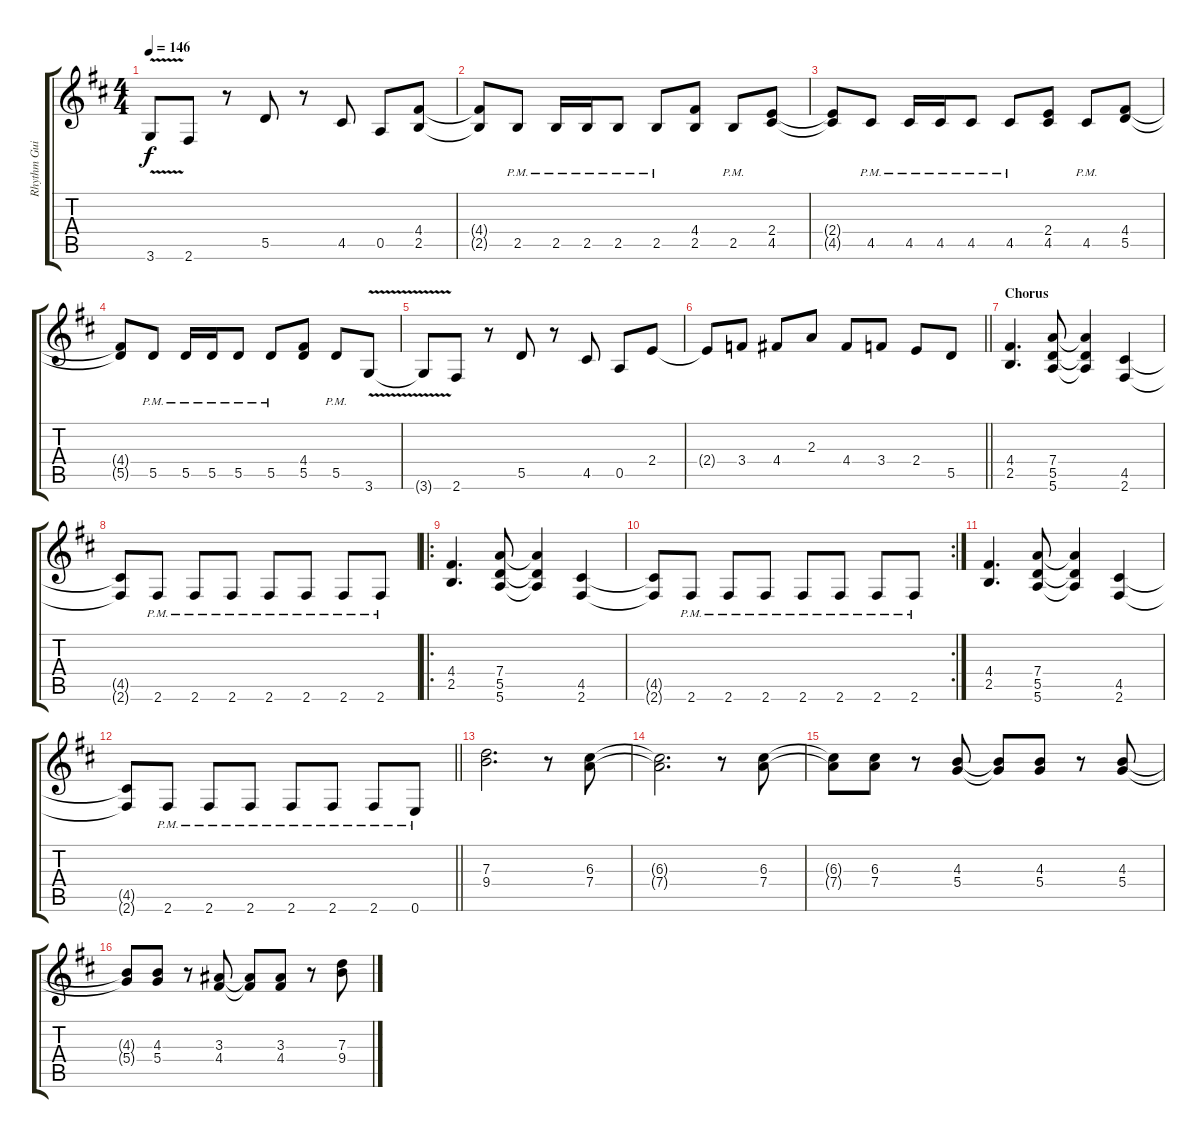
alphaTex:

\track ("Rhythm Guitar" "Rhythm Gui") {instrument overdrivenguitar}
\staff {score tabs}
\tuning (E4 B3 G3 D3 A2 E2) {hide}
\ts (4 4)
\tempo 146
\clef g2
\ks d
3.6{v t}.8{dy f} 2.6.8 r.8 5.5.8 r.8 4.5.8 0.5.8 (4.4 2.5).8 |
(4.4{t} 2.5{t}).8 2.5{pm}.8 2.5{pm}.16 2.5{pm}.16 2.5{pm}.8 2.5{pm}.8 (4.4 2.5).8 2.5{pm}.8 (2.4 4.5).8 |
(2.4{t} 4.5{t}).8 4.5{pm}.8 4.5{pm}.16 4.5{pm}.16 4.5{pm}.8 4.5{pm}.8 (2.4 4.5).8 4.5{pm}.8 (4.4 5.5).8 |
(4.4{t} 5.5{t}).8 5.5{pm}.8 5.5{pm}.16 5.5{pm}.16 5.5{pm}.8 5.5{pm}.8 (4.4 5.5).8 5.5{pm}.8 3.6{v}.8 |
3.6{v t}.8 2.6.8 r.8 5.5.8 r.8 4.5.8 0.5.8 2.4.8 |
\barLineRight lightlight
2.4{t}.8 3.4.8 4.4.8 2.3.8 4.4.8 3.4.8 2.4.8 5.5.8 |
\section ("" "Chorus")
(4.4 2.5).4{d} (7.4 5.5 5.6).8 (7.4{t} 5.5{t} 5.6{t}).4 (4.5 2.6).4 |
(4.5{t} 2.6{t}).8 2.6{pm}.8 2.6{pm}.8 2.6{pm}.8 2.6{pm}.8 2.6{pm}.8 2.6{pm}.8 2.6{pm}.8 |
\ro
(4.4 2.5).4{d} (7.4 5.5 5.6).8 (7.4{t} 5.5{t} 5.6{t}).4 (4.5 2.6).4 |
\rc 2
(4.5{t} 2.6{t}).8 2.6{pm}.8 2.6{pm}.8 2.6{pm}.8 2.6{pm}.8 2.6{pm}.8 2.6{pm}.8 2.6{pm}.8 |
(4.4 2.5).4{d} (7.4 5.5 5.6).8 (7.4{t} 5.5{t} 5.6{t}).4 (4.5 2.6).4 |
\barLineRight lightlight
(4.5{t} 2.6{t}).8 2.6{pm}.8 2.6{pm}.8 2.6{pm}.8 2.6{pm}.8 2.6{pm}.8 2.6{pm}.8 0.6{pm}.8 |
(7.3 9.4).2{d} r.8 (6.3 7.4).8 |
(6.3{t} 7.4{t}).2{d} r.8 (6.3 7.4).8 |
(6.3{t} 7.4{t}).8 (6.3 7.4).8 r.8 (4.3 5.4).8 (4.3{t} 5.4{t}).8 (4.3 5.4).8 r.8 (4.3 5.4).8 |
(4.3{t} 5.4{t}).8 (4.3 5.4).8 r.8 (3.3 4.4).8 (3.3{t} 4.4{t}).8 (3.3 4.4).8 r.8 (7.3 9.4).8
